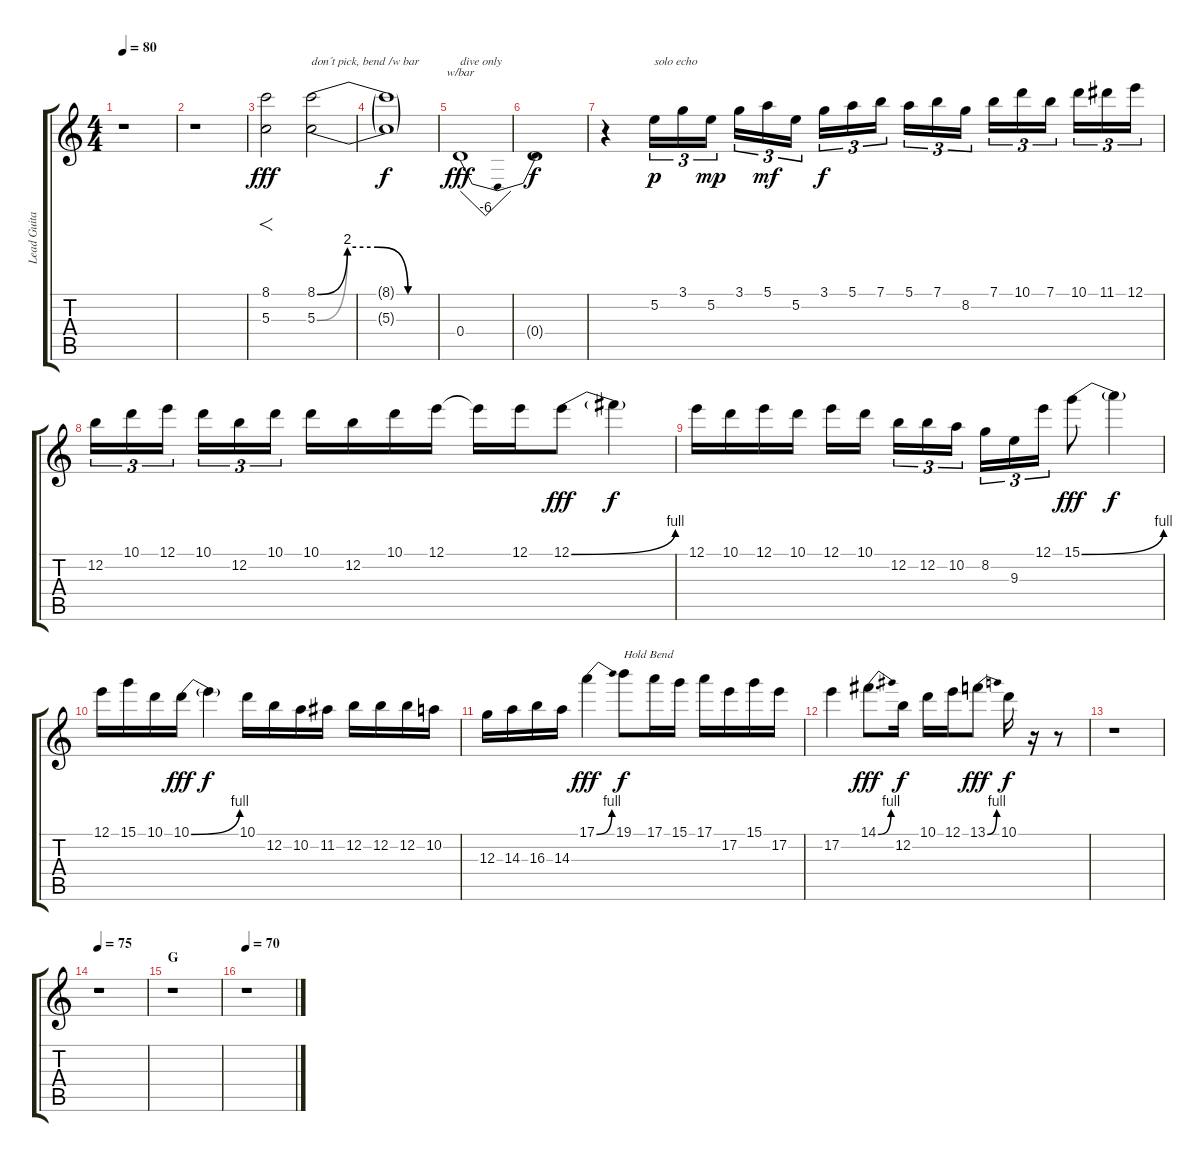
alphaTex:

\track ("Lead Guitar 2" "Lead Guita") {instrument distortionguitar}
\staff {score tabs}
\tuning (E4 B3 G3 D3 A2 E2) {hide}
\ts (4 4)
\tempo 80
\clef g2
\ks c
r.1{dy fff} |
r.1 |
(8.1 5.3).2{f} (8.1{be (custom 0 0 15 8 30 8 45 0 60 0)} 5.3{be (custom 0 0 15 8 30 8 45 0 60 0)}).2{txt "don´t pick, bend /w bar"} |
(8.1{t} 5.3{t}).1{dy f} |
0.4.1{tbe (dip default 0 0 30 -24 60 0) txt "dive only" dy fff} |
0.4{t}.1{dy f} |
r.4 5.2.16{tu (3 2) txt "solo echo" dy p volume 16} 3.1.16{tu (3 2)} 5.2.16{tu (3 2) dy mp beam splitsecondary} 3.1.16{tu (3 2)} 5.1.16{tu (3 2) dy mf} 5.2.16{tu (3 2)} 3.1.16{tu (3 2) dy f} 5.1.16{tu (3 2)} 7.1.16{tu (3 2) beam splitsecondary} 5.1.16{tu (3 2)} 7.1.16{tu (3 2)} 8.2.16{tu (3 2)} 7.1.16{tu (3 2)} 10.1.16{tu (3 2)} 7.1.16{tu (3 2) beam splitsecondary} 10.1.16{tu (3 2)} 11.1.16{tu (3 2)} 12.1.16{tu (3 2)} |
12.2.16{tu (3 2)} 10.1.16{tu (3 2)} 12.1.16{tu (3 2) beam splitsecondary} 10.1.16{tu (3 2)} 12.2.16{tu (3 2)} 10.1.16{tu (3 2)} 10.1.16 12.2.16 10.1.16 12.1.16 12.1{t}.16 12.1.16 12.1{be (bend 0 0 60 4)}.8{dy fff} 12.1{t}.4{dy f} |
12.1.16 10.1.16 12.1.16 10.1.16 12.1.16 10.1.16{beam splitsecondary} 12.2.16{tu (3 2)} 12.2.16{tu (3 2)} 10.2.16{tu (3 2)} 8.2.16{tu (3 2)} 9.3.16{tu (3 2)} 12.1.16{tu (3 2)} 15.1{be (bend 0 0 60 4)}.8{dy fff} 15.1{t}.4{dy f} |
12.1.16 15.1.16 10.1.16 10.1{be (bend 0 0 60 4)}.16{dy fff} 10.1{t}.4{dy f} 10.1.16 12.2.16 10.2.16 11.2.16 12.2.16 12.2.16 12.2.16 10.2.16 |
12.3.16 14.3.16 16.3.16 14.3.16 17.1{be (bend 0 0 60 4)}.4{dy fff} 19.1.8{txt "Hold Bend" dy f} 17.1.16 15.1.16 17.1.16 17.2.16 15.1.16 17.2.16 |
17.2.4 14.1{be (bend 0 0 60 4)}.8{d dy fff} 12.2.16{dy f} 10.1.16 12.1.16 13.1{be (bend 0 0 60 4)}.8{dy fff} 10.1.16{dy f} r.16 r.8 |
r.1 |
\tempo 75
r.1 |
\section ("" "G")
r.1 |
\tempo 70
r.1
